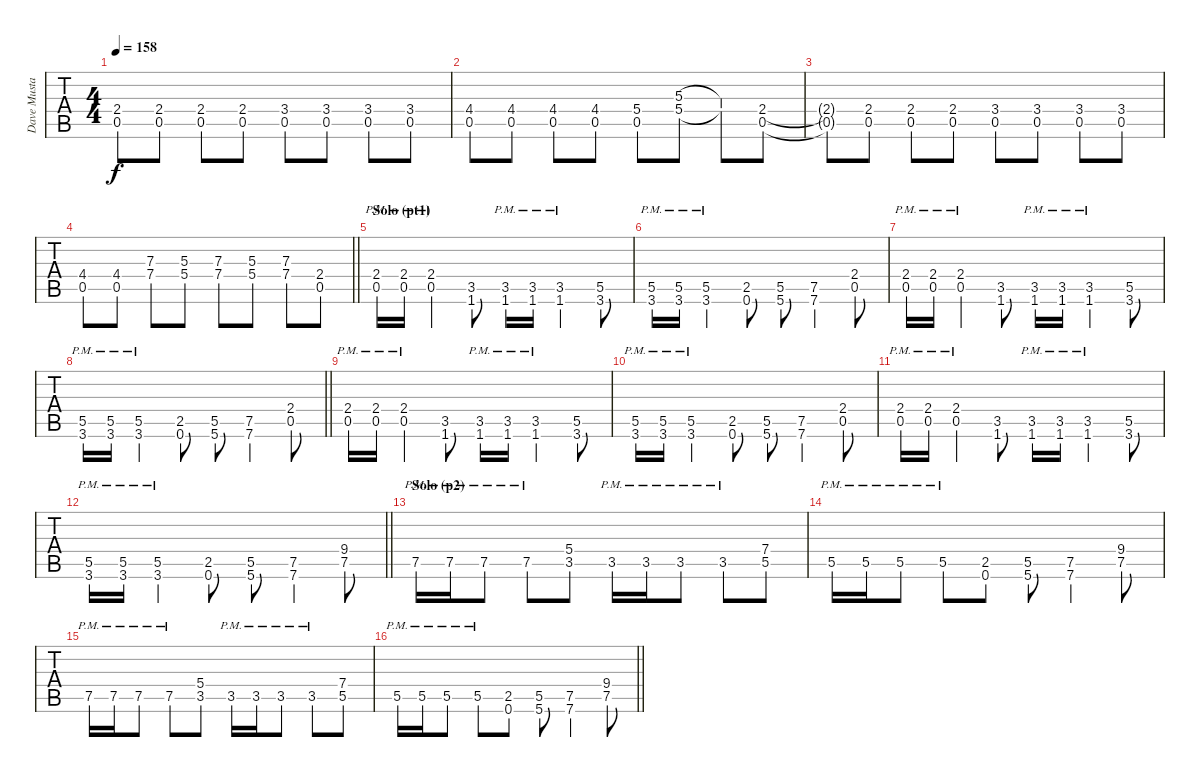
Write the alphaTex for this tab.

\track ("Dave Mustaine" "Dave Musta") {instrument overdrivenguitar}
\staff {tabs}
\tuning (E4 B3 G3 D3 A2 E2) {hide}
\ts (4 4)
\tempo 158
\clef g2
\ks c
(2.4{t} 0.5{t}).8{dy f} (2.4 0.5).8 (2.4 0.5).8 (2.4 0.5).8 (3.4 0.5).8 (3.4 0.5).8 (3.4 0.5).8 (3.4 0.5).8 |
(4.4 0.5).8 (4.4 0.5).8 (4.4 0.5).8 (4.4 0.5).8 (5.4 0.5).8 (5.3 5.4).8 (5.3{t} 5.4{t}).8 (2.4 0.5).8 |
(2.4{t} 0.5{t}).8 (2.4 0.5).8 (2.4 0.5).8 (2.4 0.5).8 (3.4 0.5).8 (3.4 0.5).8 (3.4 0.5).8 (3.4 0.5).8 |
\barLineRight lightlight
(4.4 0.5).8 (4.4 0.5).8 (7.3 7.4).8 (5.3 5.4).8 (7.3 7.4).8 (5.3 5.4).8 (7.3 7.4).8 (2.4 0.5).8 |
\section ("" "Solo (pt1)")
(2.4{pm} 0.5{pm}).16 (2.4{pm} 0.5{pm}).16 (2.4{pm} 0.5{pm}).4 (3.5 1.6).8 (3.5{pm} 1.6{pm}).16 (3.5{pm} 1.6{pm}).16 (3.5{pm} 1.6{pm}).4 (5.5 3.6).8 |
(5.5{pm} 3.6{pm}).16 (5.5{pm} 3.6{pm}).16 (5.5{pm} 3.6{pm}).4 (2.5 0.6).8 (5.5 5.6).8 (7.5 7.6).4 (2.4 0.5).8 |
(2.4{pm} 0.5{pm}).16 (2.4{pm} 0.5{pm}).16 (2.4{pm} 0.5{pm}).4 (3.5 1.6).8 (3.5{pm} 1.6{pm}).16 (3.5{pm} 1.6{pm}).16 (3.5{pm} 1.6{pm}).4 (5.5 3.6).8 |
\barLineRight lightlight
(5.5{pm} 3.6{pm}).16 (5.5{pm} 3.6{pm}).16 (5.5{pm} 3.6{pm}).4 (2.5 0.6).8 (5.5 5.6).8 (7.5 7.6).4 (2.4 0.5).8 |
(2.4{pm} 0.5{pm}).16 (2.4{pm} 0.5{pm}).16 (2.4{pm} 0.5{pm}).4 (3.5 1.6).8 (3.5{pm} 1.6{pm}).16 (3.5{pm} 1.6{pm}).16 (3.5{pm} 1.6{pm}).4 (5.5 3.6).8 |
(5.5{pm} 3.6{pm}).16 (5.5{pm} 3.6{pm}).16 (5.5{pm} 3.6{pm}).4 (2.5 0.6).8 (5.5 5.6).8 (7.5 7.6).4 (2.4 0.5).8 |
(2.4{pm} 0.5{pm}).16 (2.4{pm} 0.5{pm}).16 (2.4{pm} 0.5{pm}).4 (3.5 1.6).8 (3.5{pm} 1.6{pm}).16 (3.5{pm} 1.6{pm}).16 (3.5{pm} 1.6{pm}).4 (5.5 3.6).8 |
\barLineRight lightlight
(5.5{pm} 3.6{pm}).16 (5.5{pm} 3.6{pm}).16 (5.5{pm} 3.6{pm}).4 (2.5 0.6).8 (5.5 5.6).8 (7.5 7.6).4 (9.4 7.5).8 |
\section ("" "Solo (p2)")
7.5{pm}.16 7.5{pm}.16 7.5{pm}.8 7.5{pm}.8 (5.4 3.5).8 3.5{pm}.16 3.5{pm}.16 3.5{pm}.8 3.5{pm}.8 (7.4 5.5).8 |
5.5{pm}.16 5.5{pm}.16 5.5{pm}.8 5.5{pm}.8 (2.5 0.6).8 (5.5 5.6).8 (7.5 7.6).4 (9.4 7.5).8 |
7.5{pm}.16 7.5{pm}.16 7.5{pm}.8 7.5{pm}.8 (5.4 3.5).8 3.5{pm}.16 3.5{pm}.16 3.5{pm}.8 3.5{pm}.8 (7.4 5.5).8 |
\barLineRight lightlight
5.5{pm}.16 5.5{pm}.16 5.5{pm}.8 5.5{pm}.8 (2.5 0.6).8 (5.5 5.6).8 (7.5 7.6).4 (9.4 7.5).8
